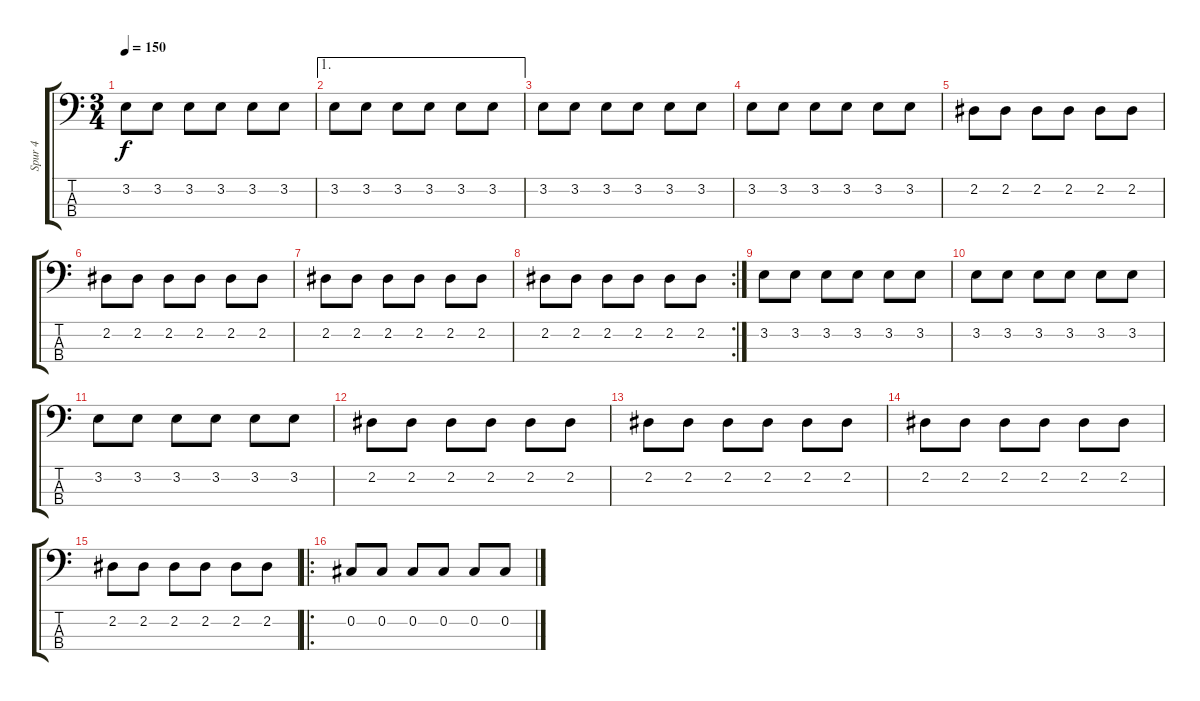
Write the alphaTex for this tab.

\track ("Spur 4" "Spur 4") {instrument electricbassfinger}
\staff {score tabs}
\tuning (Gb2 Db2 Ab1 Eb1) {hide}
\ts (3 4)
\tempo 150
\clef f4
\ks c
3.2.8{dy f} 3.2.8 3.2.8 3.2.8 3.2.8 3.2.8 |
\ae 1
3.2.8 3.2.8 3.2.8 3.2.8 3.2.8 3.2.8 |
3.2.8 3.2.8 3.2.8 3.2.8 3.2.8 3.2.8 |
3.2.8 3.2.8 3.2.8 3.2.8 3.2.8 3.2.8 |
2.2.8 2.2.8 2.2.8 2.2.8 2.2.8 2.2.8 |
2.2.8 2.2.8 2.2.8 2.2.8 2.2.8 2.2.8 |
2.2.8 2.2.8 2.2.8 2.2.8 2.2.8 2.2.8 |
\rc 2
2.2.8 2.2.8 2.2.8 2.2.8 2.2.8 2.2.8 |
3.2.8 3.2.8 3.2.8 3.2.8 3.2.8 3.2.8 |
3.2.8 3.2.8 3.2.8 3.2.8 3.2.8 3.2.8 |
3.2.8 3.2.8 3.2.8 3.2.8 3.2.8 3.2.8 |
2.2.8 2.2.8 2.2.8 2.2.8 2.2.8 2.2.8 |
2.2.8 2.2.8 2.2.8 2.2.8 2.2.8 2.2.8 |
2.2.8 2.2.8 2.2.8 2.2.8 2.2.8 2.2.8 |
2.2.8 2.2.8 2.2.8 2.2.8 2.2.8 2.2.8 |
\ro
0.2.8 0.2.8 0.2.8 0.2.8 0.2.8 0.2.8
